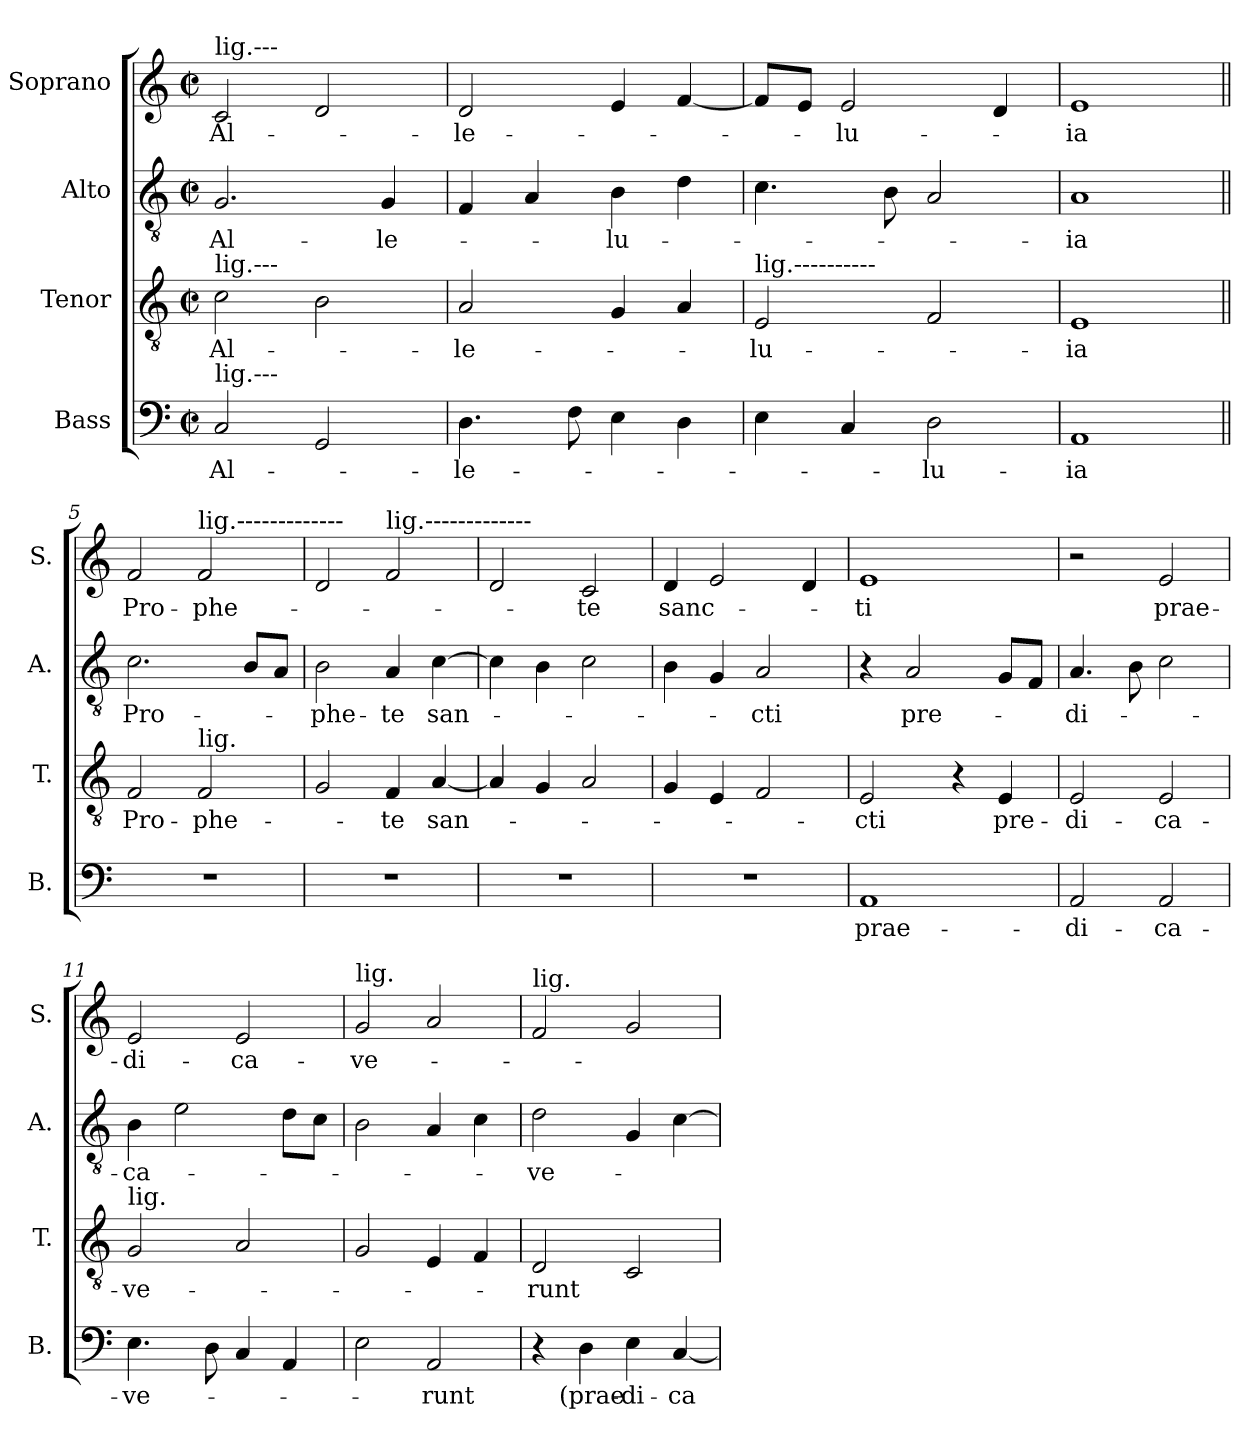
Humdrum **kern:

**kern	**text	**kern	**text	**kern	**text	**kern	**text
*part4	*part4	*part3	*part3	*part2	*part2	*part1	*part1
*staff4	*staff4	*staff3	*staff3	*staff2	*staff2	*staff1	*staff1
*I"Bass	*	*I"Tenor	*	*I"Alto	*	*I"Soprano	*
*I'B.	*	*I'T.	*	*I'A.	*	*I'S.	*
*clefF4	*	*clefGv2	*	*clefGv2	*	*clefG2	*
*k[]	*	*k[]	*	*k[]	*	*k[]	*
*M2/2	*	*M2/2	*	*M2/2	*	*M2/2	*
*met(c|)	*	*met(c|)	*	*met(c|)	*	*met(c|)	*
=1	=1	=1	=1	=1	=1	=1	=1
!	!	!	!	!	!	!LO:TX:a:t=lig.---	!
!	!	!LO:TX:a:t=lig.---	!	!	!	!	!
!LO:TX:a:t=lig.---	!	!	!	!	!	!	!
!	!LO:LY:b	!	!LO:LY:b	!	!LO:LY:b	!	!LO:LY:b
2C/	Al-	2c\	Al-	2.G/	Al-	2c/	Al-
2GG/	.	2B\	.	.	.	2d/	.
!	!	!	!	!	!LO:LY:b	!	!
.	.	.	.	4G/	-le-	.	.
=2	=2	=2	=2	=2	=2	=2	=2
!	!LO:LY:b	!	!LO:LY:b	!	!	!	!LO:LY:b
4.D\	-le-	2A/	-le-	4F/	.	2d/	-le-
.	.	.	.	4A/	.	.	.
8F\	.	.	.	.	.	.	.
!	!	!	!	!	!LO:LY:b	!	!
4E\	.	4G/	.	4B\	-lu-	4e/	.
4D\	.	4A/	.	4d\	.	[4f/	.
=3	=3	=3	=3	=3	=3	=3	=3
!	!	!LO:TX:a:t=lig.----------	!	!	!	!	!
!	!	!	!LO:LY:b	!	!	!	!
4E\	.	2E/	-lu-	4.c\	.	8f/L]	.
.	.	.	.	.	.	8e/J	.
!	!	!	!	!	!	!	!LO:LY:b
4C/	.	.	.	.	.	2e/	-lu-
.	.	.	.	8B\	.	.	.
!	!LO:LY:b	!	!	!	!	!	!
2D\	-lu-	2F/	.	2A/	.	.	.
.	.	.	.	.	.	4d/	.
=4	=4	=4	=4	=4	=4	=4	=4
!	!LO:LY:b	!	!LO:LY:b	!	!LO:LY:b	!	!LO:LY:b
1AA	-ia	1E	-ia	1A	-ia	1e	-ia
=5||	=5||	=5||	=5||	=5||	=5||	=5||	=5||
!	!	!	!LO:LY:b	!	!LO:LY:b	!	!LO:LY:b
1r	.	2F/	Pro-	2.c\	Pro-	2f/	Pro-
!	!	!	!	!	!	!LO:TX:a:t=lig.-------------	!
!	!	!LO:TX:a:t=lig.	!	!	!	!	!
!	!	!	!LO:LY:b	!	!	!	!LO:LY:b
.	.	2F/	-phe-	.	.	2f/	-phe-
.	.	.	.	8B/L	.	.	.
.	.	.	.	8A/J	.	.	.
=6	=6	=6	=6	=6	=6	=6	=6
!	!	!	!	!	!LO:LY:b	!	!
1r	.	2G/	.	2B\	-phe-	2d/	.
!	!	!	!	!	!	!LO:TX:a:t=lig.-------------	!
!	!	!	!LO:LY:b	!	!LO:LY:b	!	!
.	.	4F/	-te	4A/	-te	2f/	.
!	!	!	!LO:LY:b	!	!LO:LY:b	!	!
.	.	[4A/	san-	[4c\	san-	.	.
=7	=7	=7	=7	=7	=7	=7	=7
1r	.	4A/]	.	4c\]	.	2d/	.
.	.	4G/	.	4B\	.	.	.
!	!	!	!	!	!	!	!LO:LY:b
.	.	2A/	.	2c\	.	2c/	-te
!!LO:LB:g=z
=8	=8	=8	=8	=8	=8	=8	=8
!	!	!	!	!	!	!	!LO:LY:b
1r	.	4G/	.	4B\	.	4d/	sanc-
.	.	4E/	.	4G/	.	2e/	.
!	!	!	!	!	!LO:LY:b	!	!
.	.	2F/	.	2A/	-cti	.	.
.	.	.	.	.	.	4d/	.
=9	=9	=9	=9	=9	=9	=9	=9
!	!LO:LY:b	!	!LO:LY:b	!	!	!	!LO:LY:b
1AA	prae-	2E/	-cti	4r	.	1e	-ti
!	!	!	!	!	!LO:LY:b	!	!
.	.	.	.	2A/	pre-	.	.
.	.	4r	.	.	.	.	.
!	!	!	!LO:LY:b	!	!	!	!
.	.	4E/	pre-	8G/L	.	.	.
.	.	.	.	8F/J	.	.	.
=10	=10	=10	=10	=10	=10	=10	=10
!	!LO:LY:b	!	!LO:LY:b	!	!LO:LY:b	!	!
2AA/	-di-	2E/	-di-	4.A/	-di-	2r	.
.	.	.	.	8B\	.	.	.
!	!LO:LY:b	!	!LO:LY:b	!	!	!	!LO:LY:b
2AA/	-ca-	2E/	-ca-	2c\	.	2e/	prae-
=11	=11	=11	=11	=11	=11	=11	=11
!	!	!LO:TX:a:t=lig.	!	!	!	!	!
!	!LO:LY:b	!	!LO:LY:b	!	!LO:LY:b	!	!LO:LY:b
4.E\	-ve-	2G/	-ve-	4B\	-ca-	2e/	-di-
.	.	.	.	2e\	.	.	.
8D\	.	.	.	.	.	.	.
!	!	!	!	!	!	!	!LO:LY:b
4C/	.	2A/	.	.	.	2e/	-ca-
4AA/	.	.	.	8d\L	.	.	.
.	.	.	.	8c\J	.	.	.
=12	=12	=12	=12	=12	=12	=12	=12
!	!	!	!	!	!	!LO:TX:a:t=lig.	!
!	!	!	!	!	!	!	!LO:LY:b
2E\	.	2G/	.	2B\	.	2g/	-ve-
!	!LO:LY:b	!	!	!	!	!	!
2AA/	-runt	4E/	.	4A/	.	2a/	.
.	.	4F/	.	4c\	.	.	.
=13	=13	=13	=13	=13	=13	=13	=13
!	!	!	!	!	!	!LO:TX:a:t=lig.	!
!	!	!	!LO:LY:b	!	!LO:LY:b	!	!
4r	.	2D/	-runt	2d\	-ve-	2f/	.
!	!LO:LY:b	!	!	!	!	!	!
4D\	(prae-	.	.	.	.	.	.
!	!LO:LY:b	!	!	!	!	!	!
4E\	-di-	2C/	.	4G/	.	2g/	.
!	!LO:LY:b	!	!	!	!	!	!
[4C/	-ca-	.	.	[4c\	.	.	.
=	=	=	=	=	=	=	=
*-	*-	*-	*-	*-	*-	*-	*-
